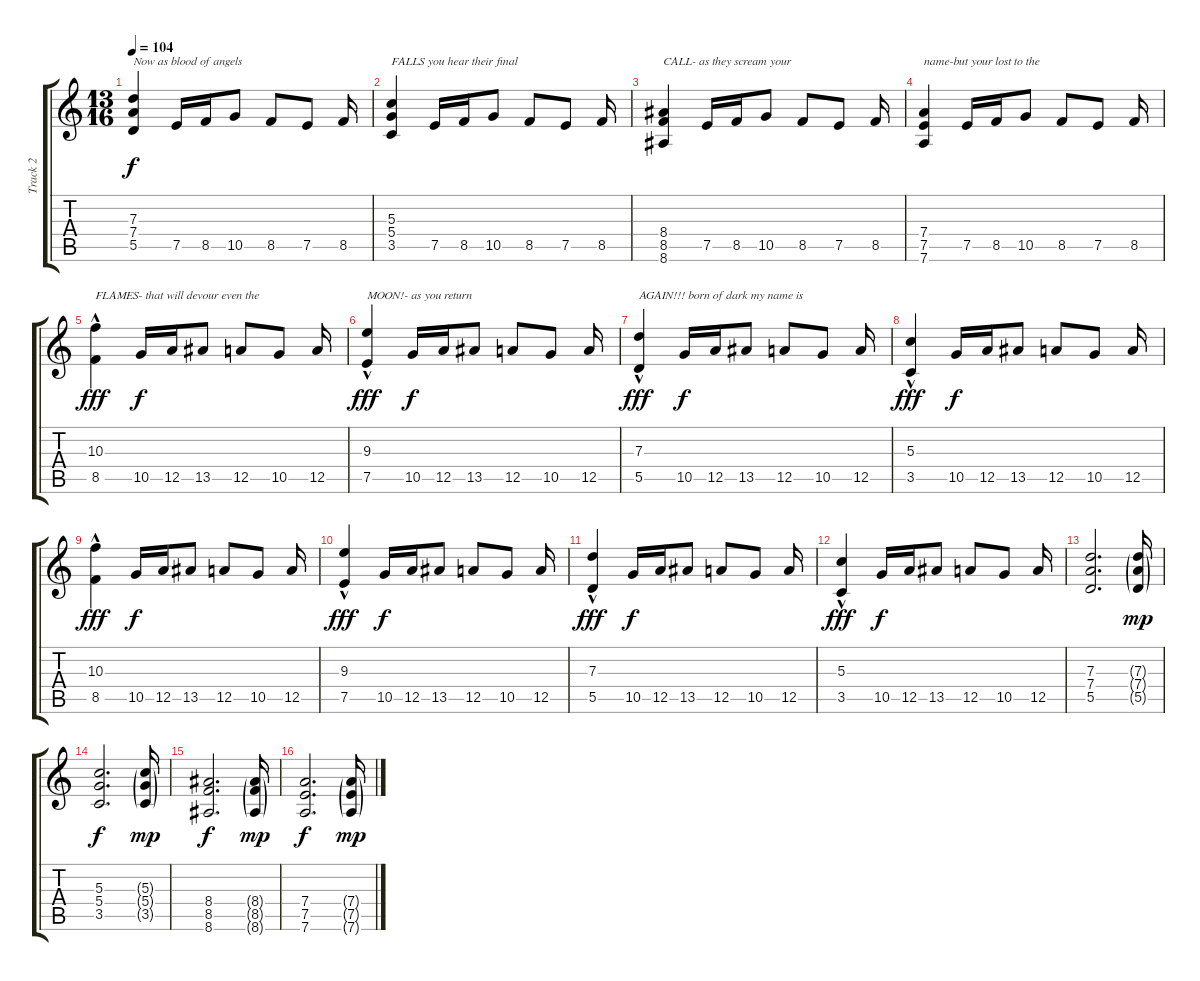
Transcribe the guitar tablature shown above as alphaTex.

\track ("Track 2" "Track 2") {instrument distortionguitar}
\staff {score tabs}
\tuning (E4 B3 G3 D3 A2 D2) {hide}
\ts (13 16)
\tempo 104
\clef g2
\ks c
(7.3 7.4 5.5).4{txt "Now as blood of angels " dy f} 7.5.16 8.5.16 10.5.8 8.5.8 7.5.8 8.5.16 |
(5.3 5.4 3.5).4{txt "FALLS you hear their final "} 7.5.16 8.5.16 10.5.8 8.5.8 7.5.8 8.5.16 |
(8.4 8.5 8.6).4{txt "CALL- as they scream your "} 7.5.16 8.5.16 10.5.8 8.5.8 7.5.8 8.5.16 |
(7.4 7.5 7.6).4{txt "name-but your lost to the"} 7.5.16 8.5.16 10.5.8 8.5.8 7.5.8 8.5.16 |
(10.3{hac} 8.5{hac}).4{txt "FLAMES- that will devour even the " dy fff} 10.5.16{dy f} 12.5.16 13.5.8 12.5.8 10.5.8 12.5.16 |
(9.3{hac} 7.5{hac}).4{txt "MOON!- as you return " dy fff} 10.5.16{dy f} 12.5.16 13.5.8 12.5.8 10.5.8 12.5.16 |
(7.3{hac} 5.5{hac}).4{txt "AGAIN!!! born of dark my name is" dy fff} 10.5.16{dy f} 12.5.16 13.5.8 12.5.8 10.5.8 12.5.16 |
(5.3{hac} 3.5{hac}).4{dy fff} 10.5.16{dy f} 12.5.16 13.5.8 12.5.8 10.5.8 12.5.16 |
(10.3{hac} 8.5{hac}).4{dy fff} 10.5.16{dy f} 12.5.16 13.5.8 12.5.8 10.5.8 12.5.16 |
(9.3{hac} 7.5{hac}).4{dy fff} 10.5.16{dy f} 12.5.16 13.5.8 12.5.8 10.5.8 12.5.16 |
(7.3{hac} 5.5{hac}).4{dy fff} 10.5.16{dy f} 12.5.16 13.5.8 12.5.8 10.5.8 12.5.16 |
(5.3{hac} 3.5{hac}).4{dy fff} 10.5.16{dy f} 12.5.16 13.5.8 12.5.8 10.5.8 12.5.16 |
(7.3 7.4 5.5).2{d} (7.3{g} 7.4{g} 5.5{g}).16{dy mp} |
(5.3 5.4 3.5).2{d dy f} (5.3{g} 5.4{g} 3.5{g}).16{dy mp} |
(8.4 8.5 8.6).2{d dy f} (8.4{g} 8.5{g} 8.6{g}).16{dy mp} |
(7.4 7.5 7.6).2{d dy f} (7.4{g} 7.5{g} 7.6{g}).16{dy mp}
